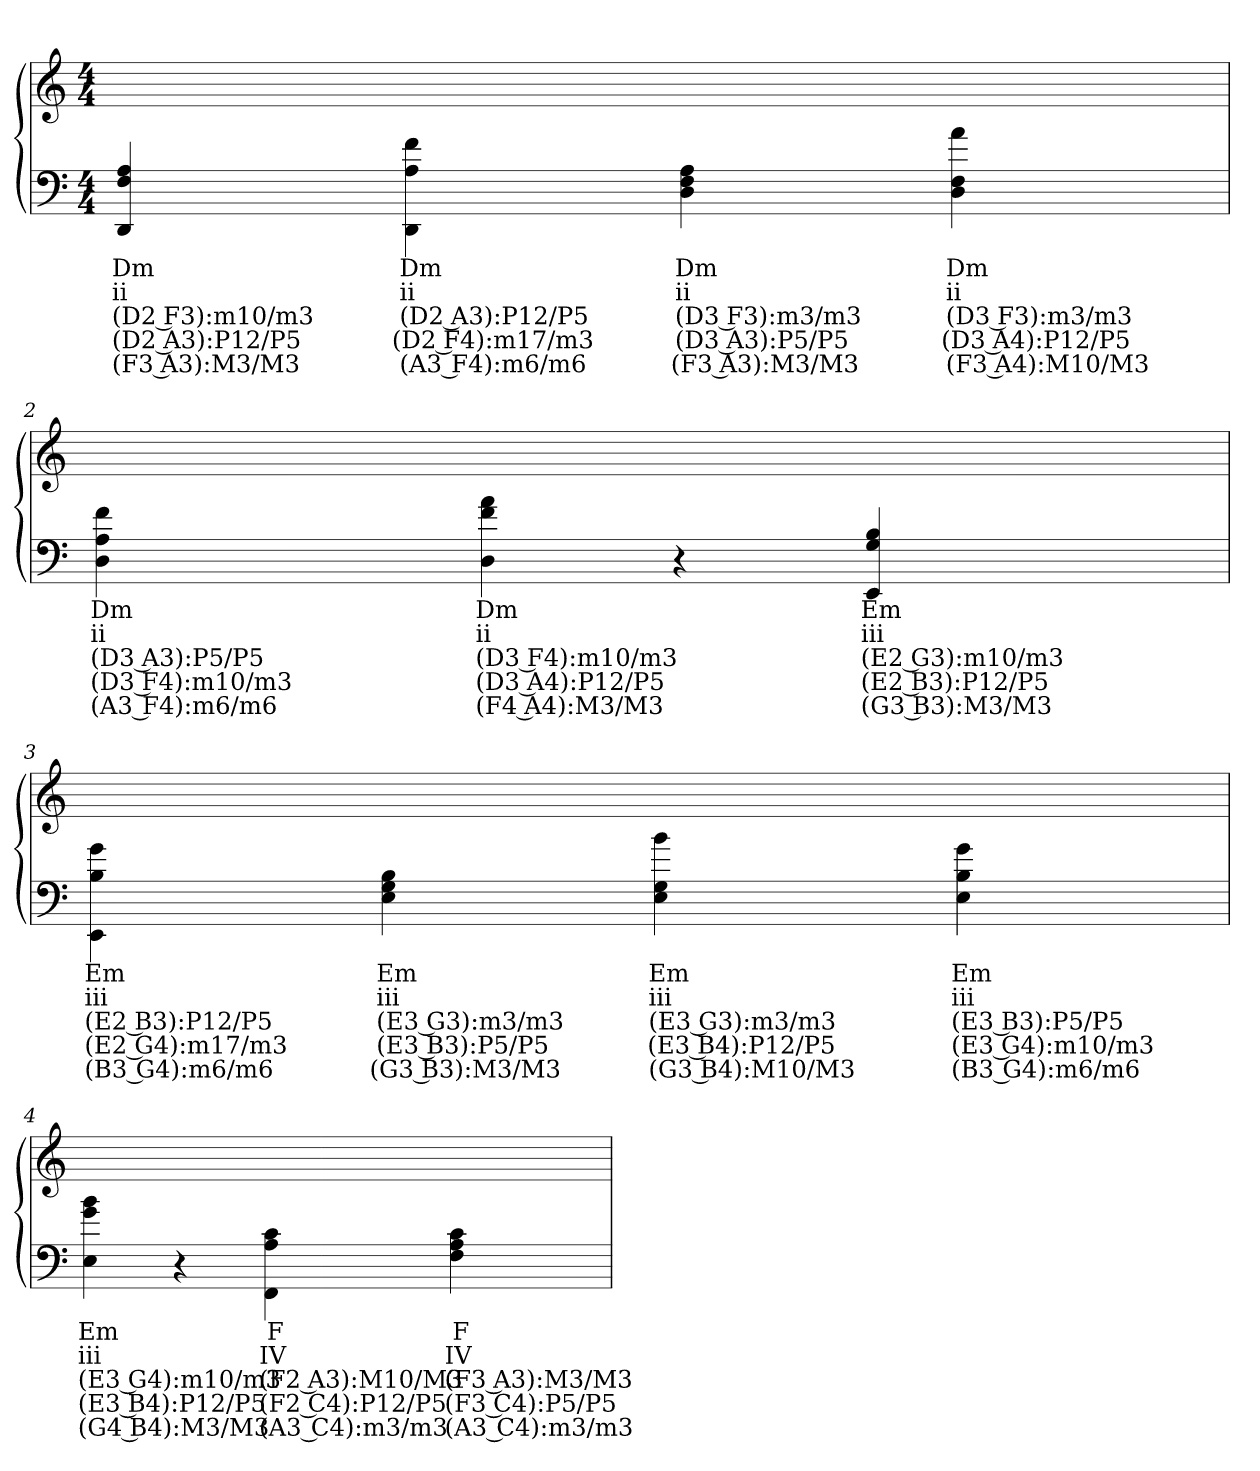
**kern	**text	**text	**text	**text	**text	**kern
*part2	*part2	*part2	*part2	*part2	*part2	*part1
*staff2	*staff2	*staff2	*staff2	*staff2	*staff2	*staff1
*clefF4	*	*	*	*	*	*clefG2
*k[]	*	*	*	*	*	*k[]
*C:	*	*	*	*	*	*C:
*M4/4	*	*	*	*	*	*M4/4
*MM60	*	*	*	*	*	*MM60
=1	=1	=1	=1	=1	=1	=1
4DD 4F 4A	Dm	ii	(D2 F3):m10/m3	(D2 A3):P12/P5	(F3 A3):M3/M3	1ryy
4DD 4A 4f	Dm	ii	(D2 A3):P12/P5	(D2 F4):m17/m3	(A3 F4):m6/m6	.
4D 4F 4A	Dm	ii	(D3 F3):m3/m3	(D3 A3):P5/P5	(F3 A3):M3/M3	.
4D 4F 4a	Dm	ii	(D3 F3):m3/m3	(D3 A4):P12/P5	(F3 A4):M10/M3	.
=2	=2	=2	=2	=2	=2	=2
4D 4A 4f	Dm	ii	(D3 A3):P5/P5	(D3 F4):m10/m3	(A3 F4):m6/m6	1ryy
4D 4f 4a	Dm	ii	(D3 F4):m10/m3	(D3 A4):P12/P5	(F4 A4):M3/M3	.
4r	.	.	.	.	.	.
4EE 4G 4B	Em	iii	(E2 G3):m10/m3	(E2 B3):P12/P5	(G3 B3):M3/M3	.
=3	=3	=3	=3	=3	=3	=3
4EE 4B 4g	Em	iii	(E2 B3):P12/P5	(E2 G4):m17/m3	(B3 G4):m6/m6	1ryy
4E 4G 4B	Em	iii	(E3 G3):m3/m3	(E3 B3):P5/P5	(G3 B3):M3/M3	.
4E 4G 4b	Em	iii	(E3 G3):m3/m3	(E3 B4):P12/P5	(G3 B4):M10/M3	.
4E 4B 4g	Em	iii	(E3 B3):P5/P5	(E3 G4):m10/m3	(B3 G4):m6/m6	.
=4	=4	=4	=4	=4	=4	=4
4E 4g 4b	Em	iii	(E3 G4):m10/m3	(E3 B4):P12/P5	(G4 B4):M3/M3	1ryy
4r	.	.	.	.	.	.
4FF 4A 4c	F	IV	(F2 A3):M10/M3	(F2 C4):P12/P5	(A3 C4):m3/m3	.
4F 4A 4c	F	IV	(F3 A3):M3/M3	(F3 C4):P5/P5	(A3 C4):m3/m3	.
=	=	=	=	=	=	=
*-	*-	*-	*-	*-	*-	*-
